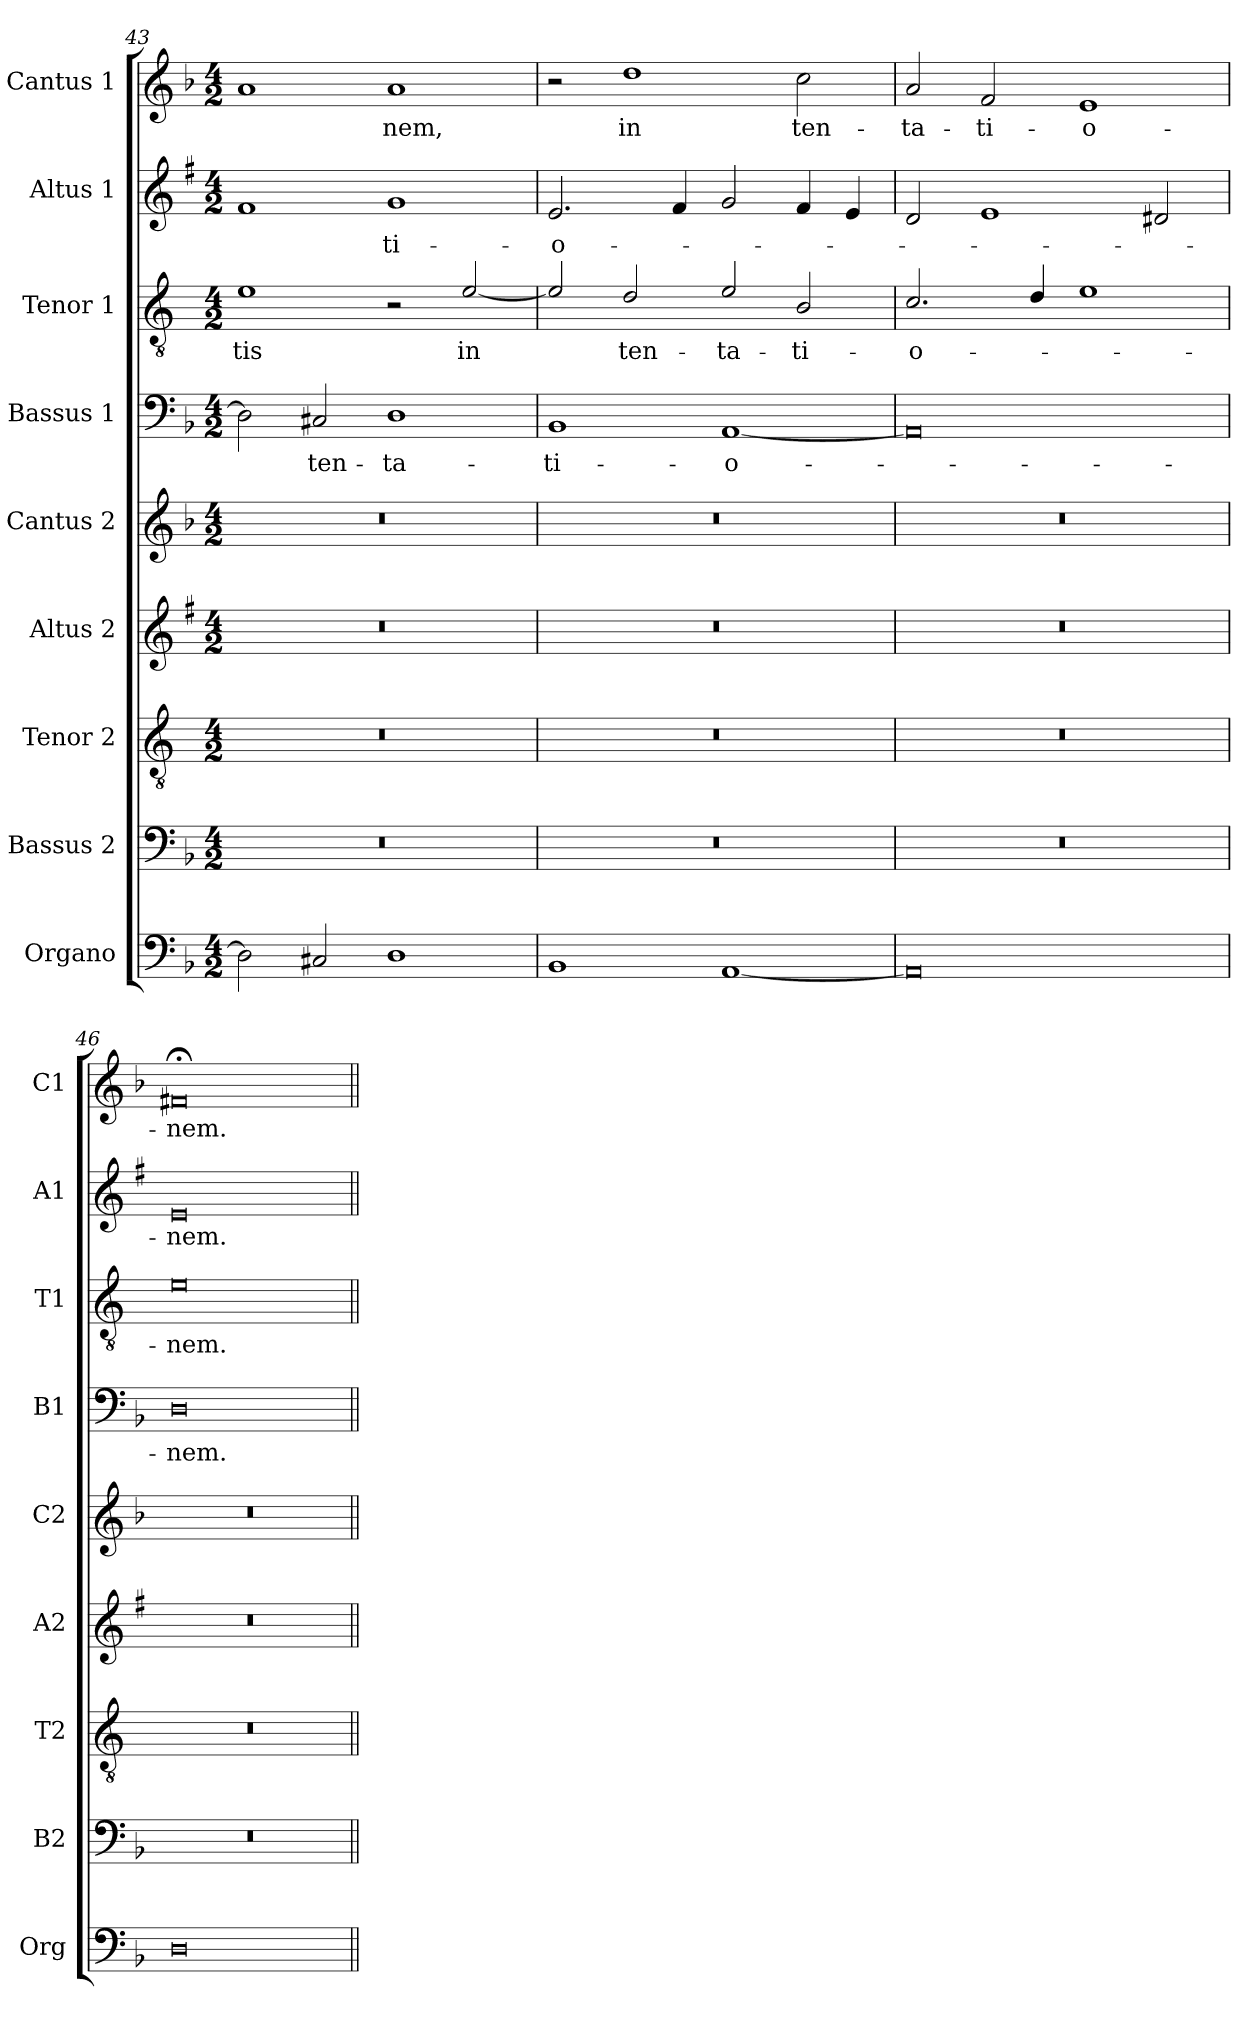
**kern	**kern	**kern	**kern	**kern	**kern	**text	**kern	**text	**kern	**text	**kern	**text
*part9	*part8	*part7	*part6	*part5	*part4	*part4	*part3	*part3	*part2	*part2	*part1	*part1
*staff9	*staff8	*staff7	*staff6	*staff5	*staff4	*staff4	*staff3	*staff3	*staff2	*staff2	*staff1	*staff1
*I"Organo	*I"Bassus 2	*I"Tenor 2	*I"Altus 2	*I"Cantus 2	*I"Bassus 1	*	*I"Tenor 1	*	*I"Altus 1	*	*I"Cantus 1	*
*I'Org	*I'B2	*I'T2	*I'A2	*I'C2	*I'B1	*	*I'T1	*	*I'A1	*	*I'C1	*
*clefF4	*clefF4	*clefGv2	*clefG2	*clefG2	*clefF4	*	*clefGv2	*	*clefG2	*	*clefG2	*
*	*	*ITrd4c7	*ITrd1c2	*	*	*	*ITrd4c7	*	*ITrd1c2	*	*	*
*k[b-]	*k[b-]	*k[b-]	*k[b-]	*k[b-]	*k[b-]	*	*k[b-]	*	*k[b-]	*	*k[b-]	*
*F:	*F:	*F:	*F:	*F:	*F:	*	*F:	*	*F:	*	*F:	*
*M4/2	*M4/2	*M4/2	*M4/2	*M4/2	*M4/2	*	*M4/2	*	*M4/2	*	*M4/2	*
=43	=43	=43	=43	=43	=43	=43	=43	=43	=43	=43	=43	=43
!	!	!	!	!	!	!	!	!LO:LY:b	!	!	!	!
2D\]	0r	0r	0r	0r	2D\]	.	1A	-tis	1e	.	1a	.
!	!	!	!	!	!	!LO:LY:b	!	!	!	!	!	!
2C#X/	.	.	.	.	2C#X/	ten-	.	.	.	.	.	.
!	!	!	!	!	!	!LO:LY:b	!	!	!	!LO:LY:b	!	!LO:LY:b
1D	.	.	.	.	1D	-ta-	2r	.	1f	-ti-	1a	-nem,
!	!	!	!	!	!	!	!	!LO:LY:b	!	!	!	!
.	.	.	.	.	.	.	[2A/	in	.	.	.	.
=44	=44	=44	=44	=44	=44	=44	=44	=44	=44	=44	=44	=44
!	!	!	!	!	!	!LO:LY:b	!	!	!	!LO:LY:b	!	!
1BB-	0r	0r	0r	0r	1BB-	-ti-	2A/]	.	2.d/	-o-	2r	.
!	!	!	!	!	!	!	!	!LO:LY:b	!	!	!	!LO:LY:b
.	.	.	.	.	.	.	2G/	ten-	.	.	1dd	in
.	.	.	.	.	.	.	.	.	4e/	.	.	.
!	!	!	!	!	!	!LO:LY:b	!	!LO:LY:b	!	!	!	!
[1AA	.	.	.	.	[1AA	-o-	2A/	-ta-	2f/	.	.	.
!	!	!	!	!	!	!	!	!LO:LY:b	!	!	!	!LO:LY:b
.	.	.	.	.	.	.	2E/	-ti-	4e/	.	2cc\	ten-
.	.	.	.	.	.	.	.	.	4d/	.	.	.
=45	=45	=45	=45	=45	=45	=45	=45	=45	=45	=45	=45	=45
!	!	!	!	!	!	!	!	!LO:LY:b	!	!	!	!LO:LY:b
0AA]	0r	0r	0r	0r	0AA]	.	2.F/	-o-	2c/	.	2a/	-ta-
!	!	!	!	!	!	!	!	!	!	!	!	!LO:LY:b
.	.	.	.	.	.	.	.	.	1d	.	2f/	-ti-
.	.	.	.	.	.	.	4G/	.	.	.	.	.
!	!	!	!	!	!	!	!	!	!	!	!	!LO:LY:b
.	.	.	.	.	.	.	1A	.	.	.	1e	-o-
.	.	.	.	.	.	.	.	.	2c#X/	.	.	.
=46	=46	=46	=46	=46	=46	=46	=46	=46	=46	=46	=46	=46
!	!	!	!	!	!	!LO:LY:b	!	!LO:LY:b	!	!LO:LY:b	!	!LO:LY:b
0D	0r	0r	0r	0r	0D	-nem.	0A	-nem.	0d	-nem.	0f#X;<	-nem.
=||	=||	=||	=||	=||	=||	=||	=||	=||	=||	=||	=||	=||
*-	*-	*-	*-	*-	*-	*-	*-	*-	*-	*-	*-	*-
